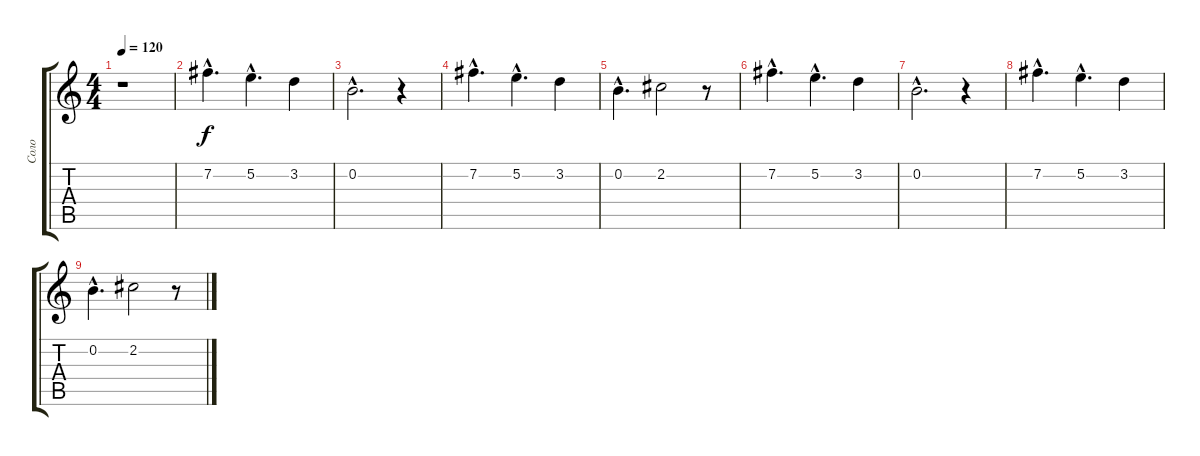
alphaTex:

\track ("Соло" "Соло") {instrument overdrivenguitar}
\staff {score tabs}
\tuning (E4 B3 G3 D3 A2 E2) {hide}
\ts (4 4)
\tempo 120
\clef g2
\ks c
r.1{dy f instrument overdrivenguitar} |
7.2{hac}.4{d} 5.2{hac}.4{d} 3.2.4 |
0.2{hac}.2{d} r.4 |
7.2{hac}.4{d} 5.2{hac}.4{d} 3.2.4 |
0.2{hac}.4{d} 2.2.2 r.8 |
7.2{hac}.4{d} 5.2{hac}.4{d} 3.2.4 |
0.2{hac}.2{d} r.4 |
7.2{hac}.4{d} 5.2{hac}.4{d} 3.2.4 |
0.2{hac}.4{d} 2.2.2 r.8
